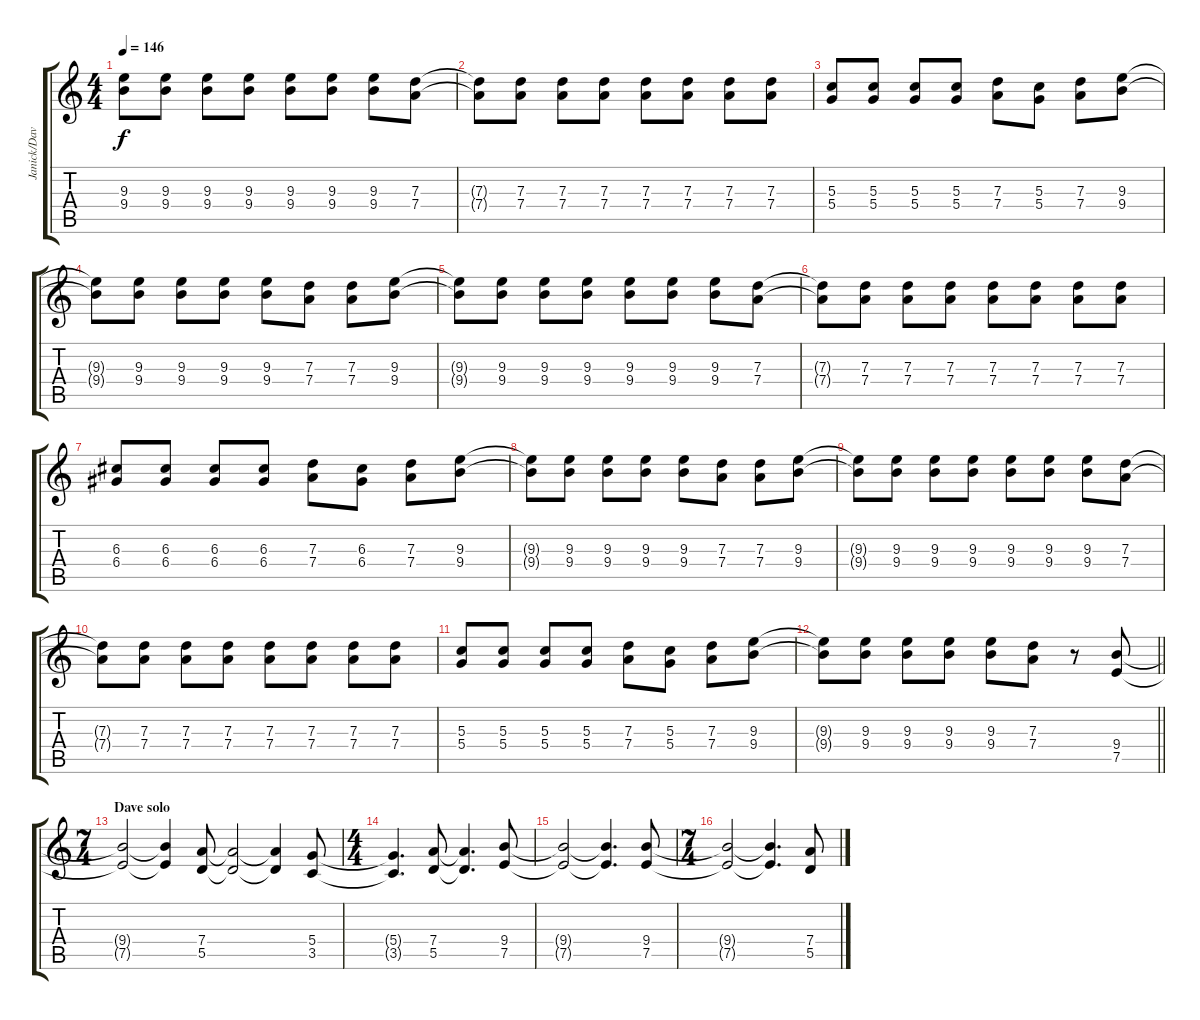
\track ("Janick/Dave" "Janick/Dav") {instrument distortionguitar}
\staff {score tabs}
\tuning (E4 B3 G3 D3 A2 E2) {hide}
\ts (4 4)
\tempo 146
\clef g2
\ks c
(9.3{t} 9.4{t}).8{dy f} (9.3 9.4).8 (9.3 9.4).8 (9.3 9.4).8 (9.3 9.4).8 (9.3 9.4).8 (9.3 9.4).8 (7.3 7.4).8 |
(7.3{t} 7.4{t}).8 (7.3 7.4).8 (7.3 7.4).8 (7.3 7.4).8 (7.3 7.4).8 (7.3 7.4).8 (7.3 7.4).8 (7.3 7.4).8 |
(5.3 5.4).8 (5.3 5.4).8 (5.3 5.4).8 (5.3 5.4).8 (7.3 7.4).8 (5.3 5.4).8 (7.3 7.4).8 (9.3 9.4).8 |
(9.3{t} 9.4{t}).8 (9.3 9.4).8 (9.3 9.4).8 (9.3 9.4).8 (9.3 9.4).8 (7.3 7.4).8 (7.3 7.4).8 (9.3 9.4).8 |
(9.3{t} 9.4{t}).8 (9.3 9.4).8 (9.3 9.4).8 (9.3 9.4).8 (9.3 9.4).8 (9.3 9.4).8 (9.3 9.4).8 (7.3 7.4).8 |
(7.3{t} 7.4{t}).8 (7.3 7.4).8 (7.3 7.4).8 (7.3 7.4).8 (7.3 7.4).8 (7.3 7.4).8 (7.3 7.4).8 (7.3 7.4).8 |
(6.3 6.4).8 (6.3 6.4).8 (6.3 6.4).8 (6.3 6.4).8 (7.3 7.4).8 (6.3 6.4).8 (7.3 7.4).8 (9.3 9.4).8 |
(9.3{t} 9.4{t}).8 (9.3 9.4).8 (9.3 9.4).8 (9.3 9.4).8 (9.3 9.4).8 (7.3 7.4).8 (7.3 7.4).8 (9.3 9.4).8 |
(9.3{t} 9.4{t}).8 (9.3 9.4).8 (9.3 9.4).8 (9.3 9.4).8 (9.3 9.4).8 (9.3 9.4).8 (9.3 9.4).8 (7.3 7.4).8 |
(7.3{t} 7.4{t}).8 (7.3 7.4).8 (7.3 7.4).8 (7.3 7.4).8 (7.3 7.4).8 (7.3 7.4).8 (7.3 7.4).8 (7.3 7.4).8 |
(5.3 5.4).8 (5.3 5.4).8 (5.3 5.4).8 (5.3 5.4).8 (7.3 7.4).8 (5.3 5.4).8 (7.3 7.4).8 (9.3 9.4).8 |
\barLineRight lightlight
(9.3{t} 9.4{t}).8 (9.3 9.4).8 (9.3 9.4).8 (9.3 9.4).8 (9.3 9.4).8 (7.3 7.4).8 r.8 (9.4 7.5).8{instrument distortionguitar} |
\ts (7 4)
\section ("" "Dave solo")
(9.4{t} 7.5{t}).2 (9.4{t} 7.5{t}).4 (7.4 5.5).8 (7.4{t} 5.5{t}).2 (7.4{t} 5.5{t}).4 (5.4 3.5).8 |
\ts (4 4)
(5.4{t} 3.5{t}).4{d} (7.4 5.5).8 (7.4{t} 5.5{t}).4{d} (9.4 7.5).8 |
(9.4{t} 7.5{t}).2 (9.4{t} 7.5{t}).4{d} (9.4 7.5).8 |
\ts (7 4)
(9.4{t} 7.5{t}).2 (9.4{t} 7.5{t}).4{d} (7.4 5.5).8
